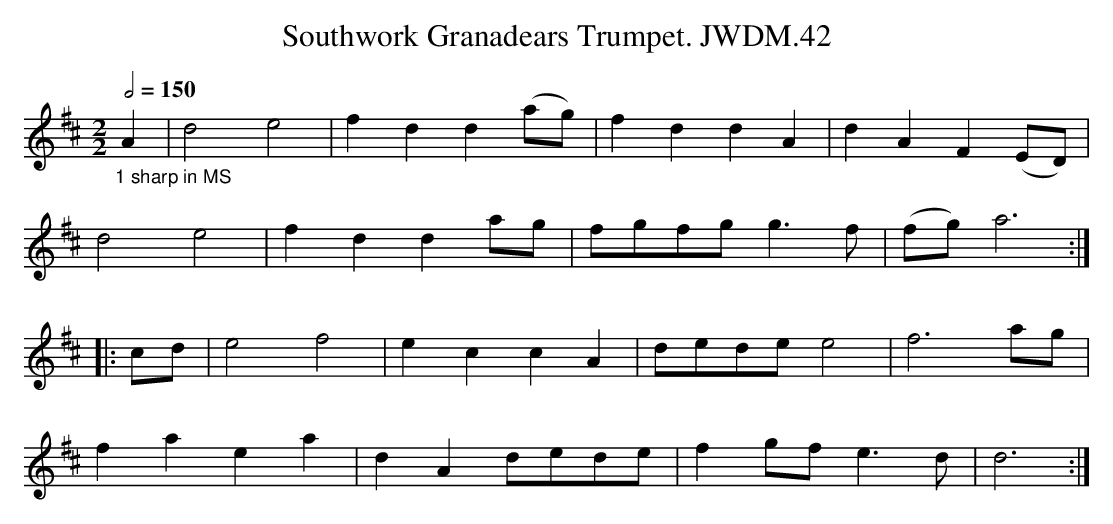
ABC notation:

X:1
T:Southwork Granadears Trumpet. JWDM.42
M:2/2
L:1/4
Q:1/2=150
K:D
"_1 sharp in MS"A|d2e2|fdd (a/g/)|fddA|dAF (E/D/)|
d2e2|fdd a/g/|f/g/f/g/g>f|(f/g/)a3:|
|:c/d/|e2f2|eccA|d/e/d/e/ e2|f3a/g/|
fa ea|dA d/e/d/e/|fg/f/e>d|d3:|
